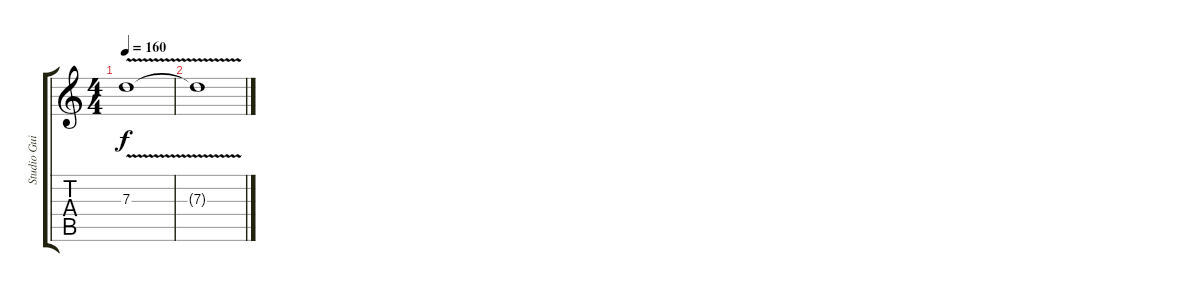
\track ("Studio Guitar (Phillip)" "Studio Gui") {instrument distortionguitar}
\staff {score tabs}
\tuning (E4 B3 G3 D3 A2 E2) {hide}
\ts (4 4)
\tempo 160
\clef g2
\ks c
7.3{v t}.1{dy f} |
7.3{v t}.1
